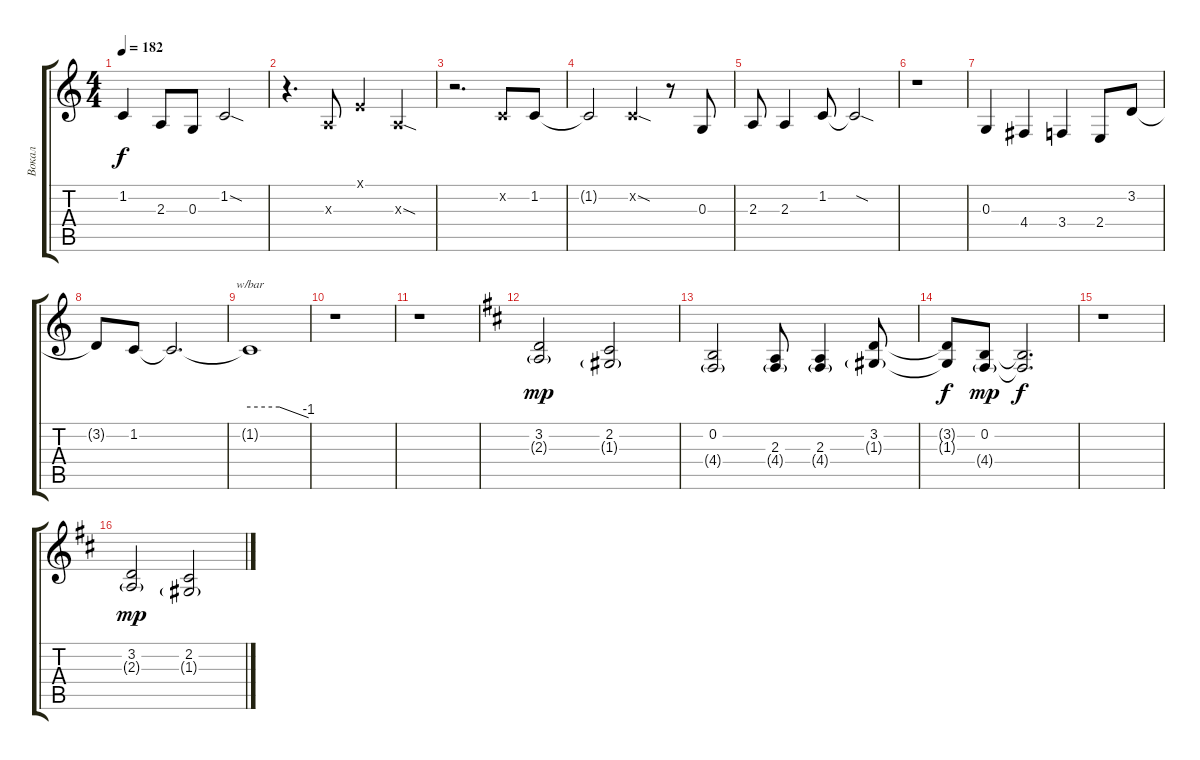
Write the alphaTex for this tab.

\track ("Вокал" "Вокал") {instrument oboe}
\staff {score tabs}
\tuning (E4 B3 G3 D3 A2 E2) {hide}
\ts (4 4)
\tempo 182
\clef g2
\ks c
1.2{t}.4{dy f} 2.3.8 0.3.8 1.2{sod}.2 |
r.4{d} 2.3{x}.8 0.1{x}.4 2.3{sod x}.4 |
r.2{d} 1.2{x}.8 1.2.8 |
1.2{t}.2 1.2{sod x}.4 r.8 0.3.8 |
2.3.8 2.3.4 1.2.8 1.2{sod t}.2 |
r.1 |
0.3.4 4.4.4 3.4.4 2.4.8 3.2.8 |
3.2{t}.8 1.2.8 1.2{t}.2{d} |
1.2{t}.1{tbe (custom default 0 0 30 0 60 -4)} |
r.1 |
r.1 |
\ks d
(3.2 2.3{g}).2{dy mp} (2.2 1.3{g}).2 |
(0.2 4.4{g}).2 (2.3 4.4{g}).8 (2.3 4.4{g}).4 (3.2 1.3{g}).8 |
(3.2{t} 1.3{t}).8{dy f} (0.2 4.4{g}).8{dy mp} (0.2{t} 4.4{t}).2{d dy f} |
r.1 |
(3.2 2.3{g}).2{dy mp} (2.2 1.3{g}).2
